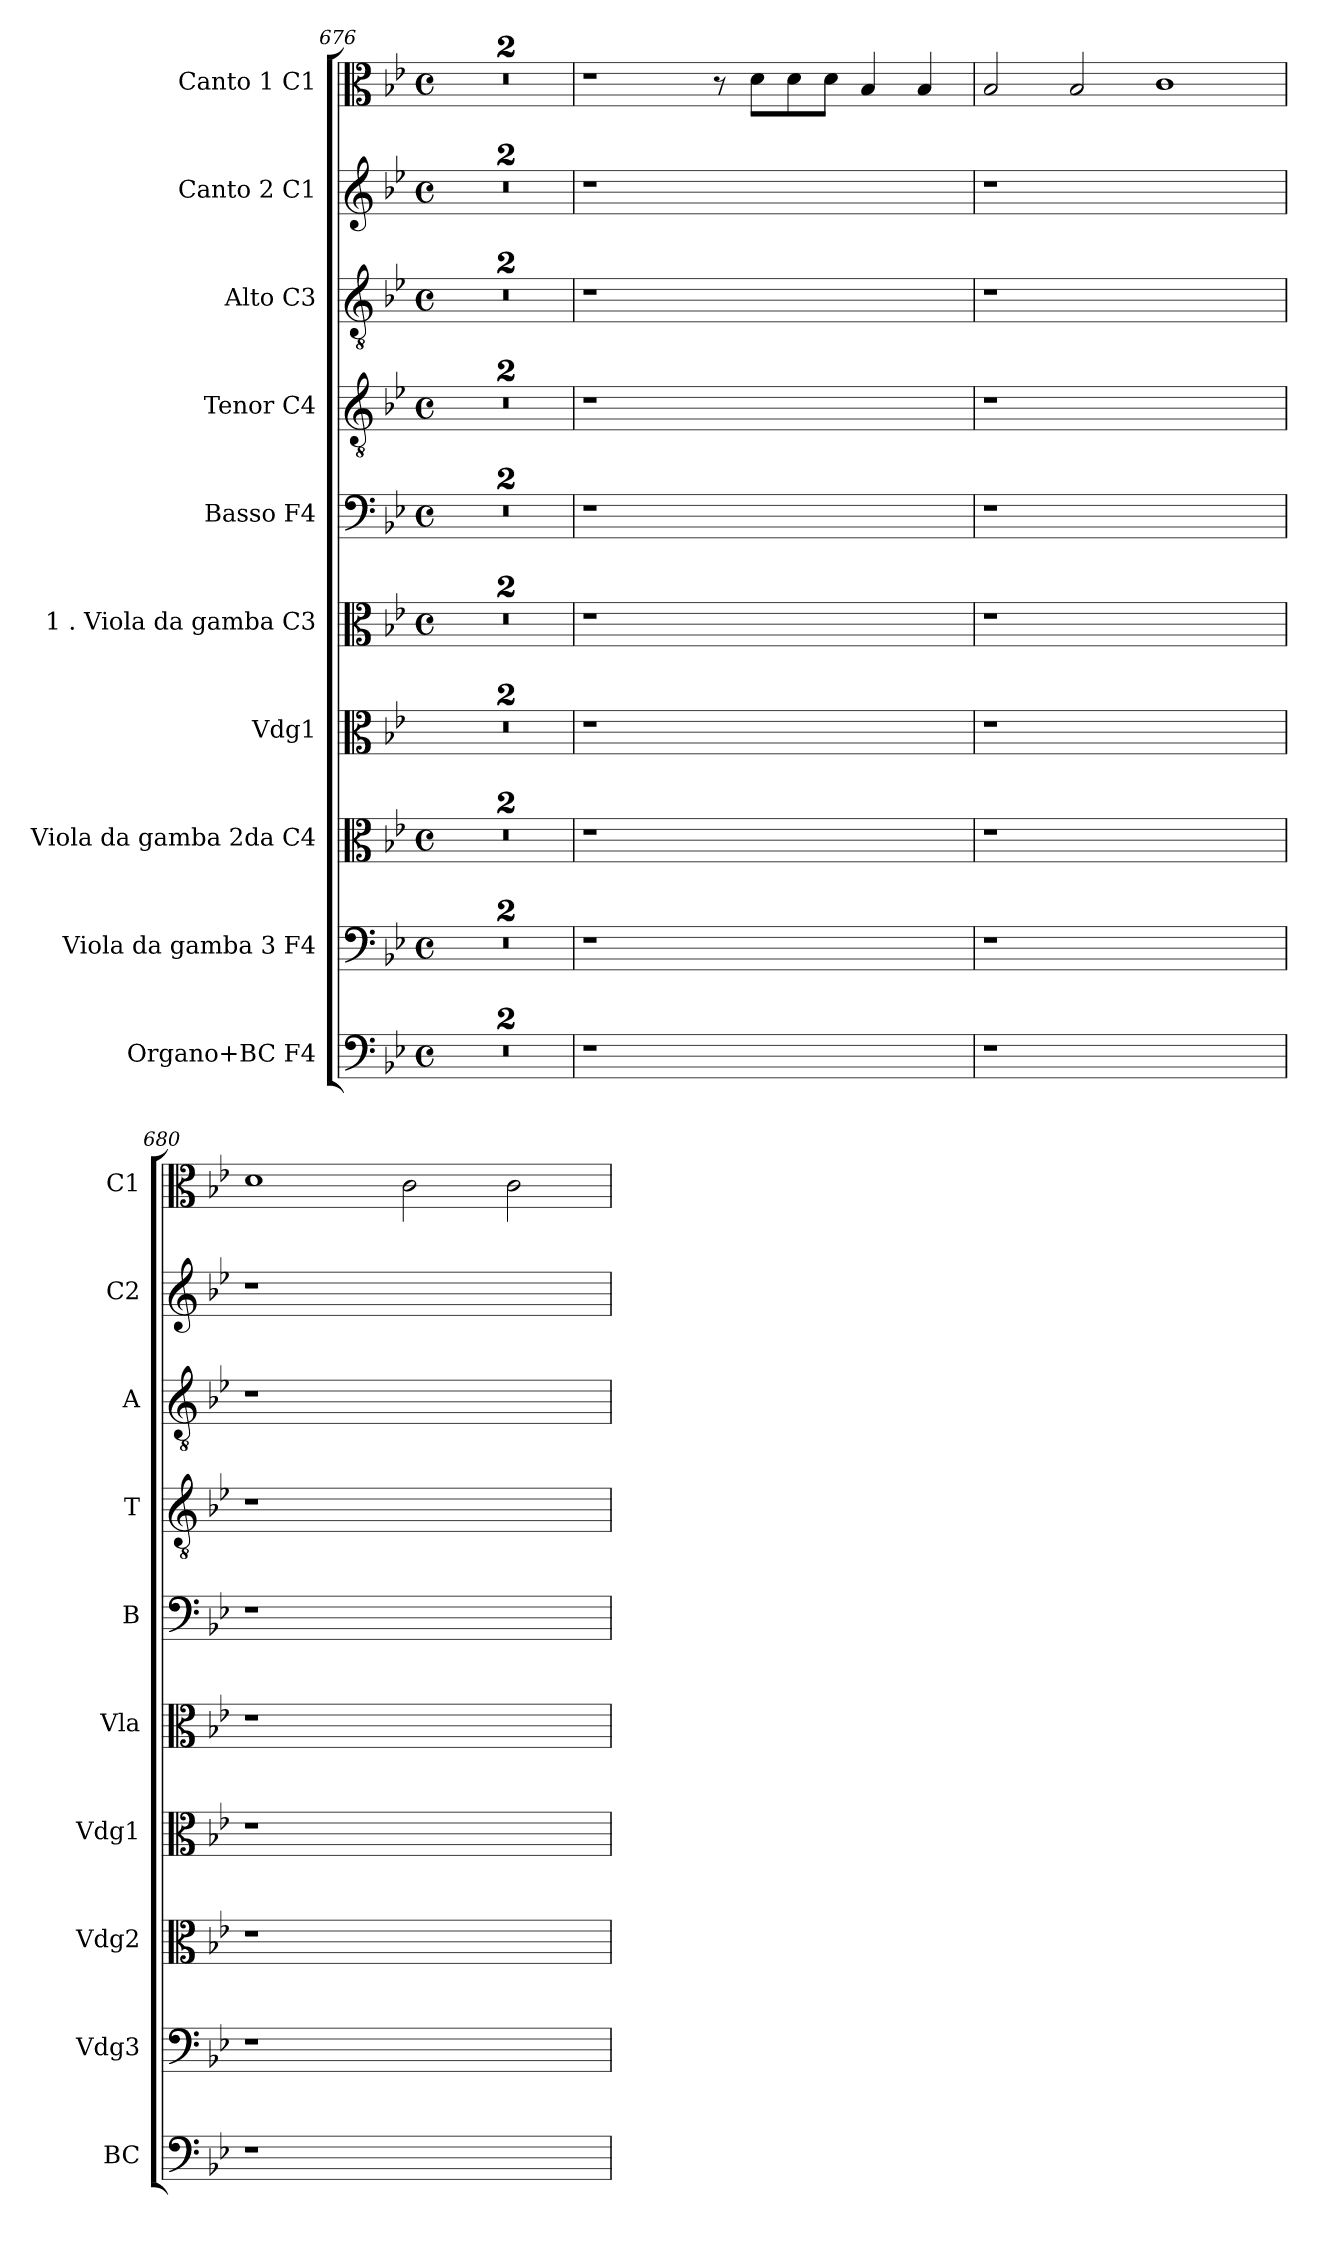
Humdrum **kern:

**kern	**kern	**kern	**kern	**kern	**kern	**kern	**kern	**kern	**kern
*part10	*part9	*part8	*part7	*part6	*part5	*part4	*part3	*part2	*part1
*staff10	*staff9	*staff8	*staff7	*staff6	*staff5	*staff4	*staff3	*staff2	*staff1
*I"Organo+BC F4	*I"Viola da gamba 3 F4	*I"Viola da gamba 2da C4	*I"Vdg1	*I"1 . Viola da gamba C3	*I"Basso F4	*I"Tenor C4	*I"Alto C3	*I"Canto 2 C1	*I"Canto 1 C1
*I'BC	*I'Vdg3	*I'Vdg2	*I'Vdg1	*I'Vla	*I'B	*I'T	*I'A	*I'C2	*I'C1
*clefF4	*clefF4	*clefC3	*clefC3	*clefC3	*clefF4	*clefGv2	*clefGv2	*clefG2	*clefC3
*k[b-e-]	*k[b-e-]	*k[b-e-]	*k[b-e-]	*k[b-e-]	*k[b-e-]	*k[b-e-]	*k[b-e-]	*k[b-e-]	*k[b-e-]
*B-:	*B-:	*B-:	*B-:	*B-:	*B-:	*B-:	*B-:	*B-:	*B-:
*M4/4	*M4/4	*M4/4	*	*M4/4	*M4/4	*M4/4	*M4/4	*M4/4	*M4/4
*met(c)	*met(c)	*met(c)	*	*met(c)	*met(c)	*met(c)	*met(c)	*met(c)	*met(c)
=676	=676	=676	=676	=676	=676	=676	=676	=676	=676
1r	1r	1r	1r	1r	1r	1r	1r	1r	1r
=677	=677	=677	=677	=677	=677	=677	=677	=677	=677
1r	1r	1r	1r	1r	1r	1r	1r	1r	1r
=678	=678	=678	=678	=678	=678	=678	=678	=678	=678
1r	1r	1r	1r	1r	1r	1r	1r	1r	1r
1ryy	1ryy	1ryy	1ryy	1ryy	1ryy	1ryy	1ryy	1ryy	8r
.	.	.	.	.	.	.	.	.	8d\L
.	.	.	.	.	.	.	.	.	8d\
.	.	.	.	.	.	.	.	.	8d\J
.	.	.	.	.	.	.	.	.	4B-/
.	.	.	.	.	.	.	.	.	4B-/
=679	=679	=679	=679	=679	=679	=679	=679	=679	=679
1r	1r	1r	1r	1r	1r	1r	1r	1r	2B-/
.	.	.	.	.	.	.	.	.	2B-/
1ryy	1ryy	1ryy	1ryy	1ryy	1ryy	1ryy	1ryy	1ryy	1c
!!LO:LB:g=z
=680	=680	=680	=680	=680	=680	=680	=680	=680	=680
1r	1r	1r	1r	1r	1r	1r	1r	1r	1d
1ryy	1ryy	1ryy	1ryy	1ryy	1ryy	1ryy	1ryy	1ryy	2c\
.	.	.	.	.	.	.	.	.	2c\
=	=	=	=	=	=	=	=	=	=
*-	*-	*-	*-	*-	*-	*-	*-	*-	*-
